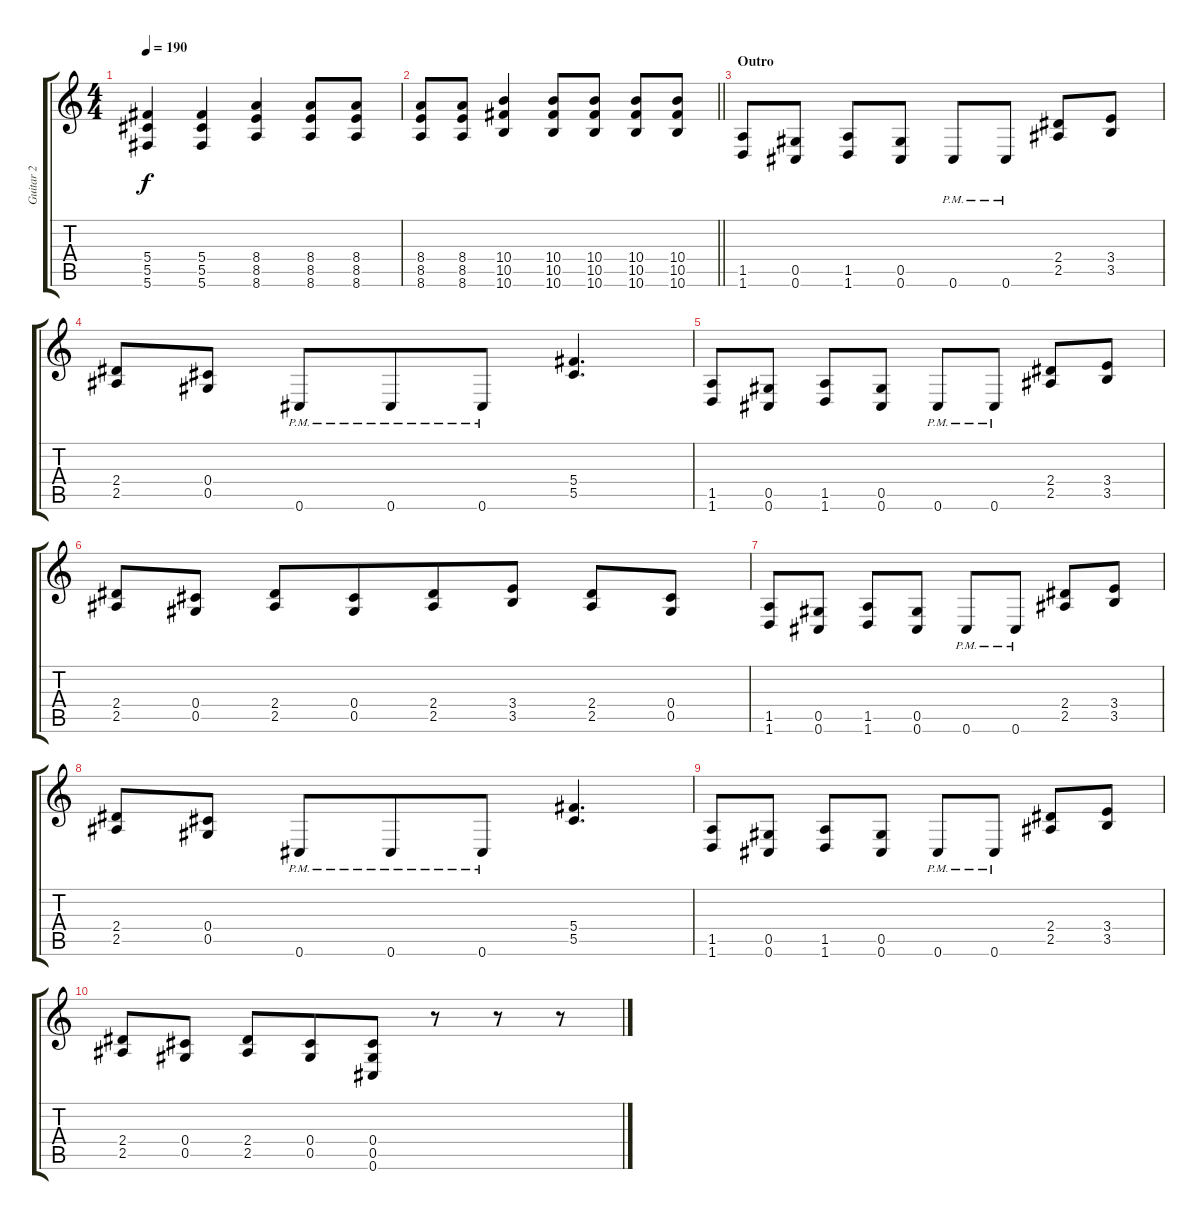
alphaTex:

\track ("Guitar 2" "Guitar 2") {instrument distortionguitar}
\staff {score tabs}
\tuning (Eb4 Bb3 Gb3 Db3 Ab2 Db2) {hide}
\ts (4 4)
\tempo 190
\clef g2
\ks c
(5.4 5.5 5.6).4{dy f} (5.4 5.5 5.6).4 (8.4 8.5 8.6).4 (8.4 8.5 8.6).8 (8.4 8.5 8.6).8 |
\barLineRight lightlight
(8.4 8.5 8.6).8{beam merge} (8.4 8.5 8.6).8 (10.4 10.5 10.6).4{beam merge} (10.4 10.5 10.6).8 (10.4 10.5 10.6).8 (10.4 10.5 10.6).8 (10.4 10.5 10.6).8 |
\section ("" "Outro")
(1.5 1.6).8 (0.5 0.6).8 (1.5 1.6).8 (0.5 0.6).8 0.6{pm}.8{beam merge} 0.6{pm}.8 (2.4 2.5).8{beam merge} (3.4 3.5).8 |
(2.4 2.5).8{beam merge} (0.4 0.5).8 0.6{pm}.8 0.6{pm}.8{beam merge} 0.6{pm}.8 (5.4 5.5).4{d} |
(1.5 1.6).8 (0.5 0.6).8 (1.5 1.6).8 (0.5 0.6).8 0.6{pm}.8{beam merge} 0.6{pm}.8 (2.4 2.5).8{beam merge} (3.4 3.5).8 |
(2.4 2.5).8{beam merge} (0.4 0.5).8 (2.4 2.5).8 (0.4 0.5).8{beam merge} (2.4 2.5).8 (3.4 3.5).8 (2.4 2.5).8 (0.4 0.5).8 |
(1.5 1.6).8 (0.5 0.6).8 (1.5 1.6).8 (0.5 0.6).8 0.6{pm}.8{beam merge} 0.6{pm}.8 (2.4 2.5).8{beam merge} (3.4 3.5).8 |
(2.4 2.5).8{beam merge} (0.4 0.5).8 0.6{pm}.8 0.6{pm}.8{beam merge} 0.6{pm}.8 (5.4 5.5).4{d} |
(1.5 1.6).8 (0.5 0.6).8 (1.5 1.6).8 (0.5 0.6).8 0.6{pm}.8{beam merge} 0.6{pm}.8 (2.4 2.5).8{beam merge} (3.4 3.5).8 |
(2.4 2.5).8{beam merge} (0.4 0.5).8 (2.4 2.5).8 (0.4 0.5).8{beam merge} (0.4 0.5 0.6).8 r.8 r.8 r.8
